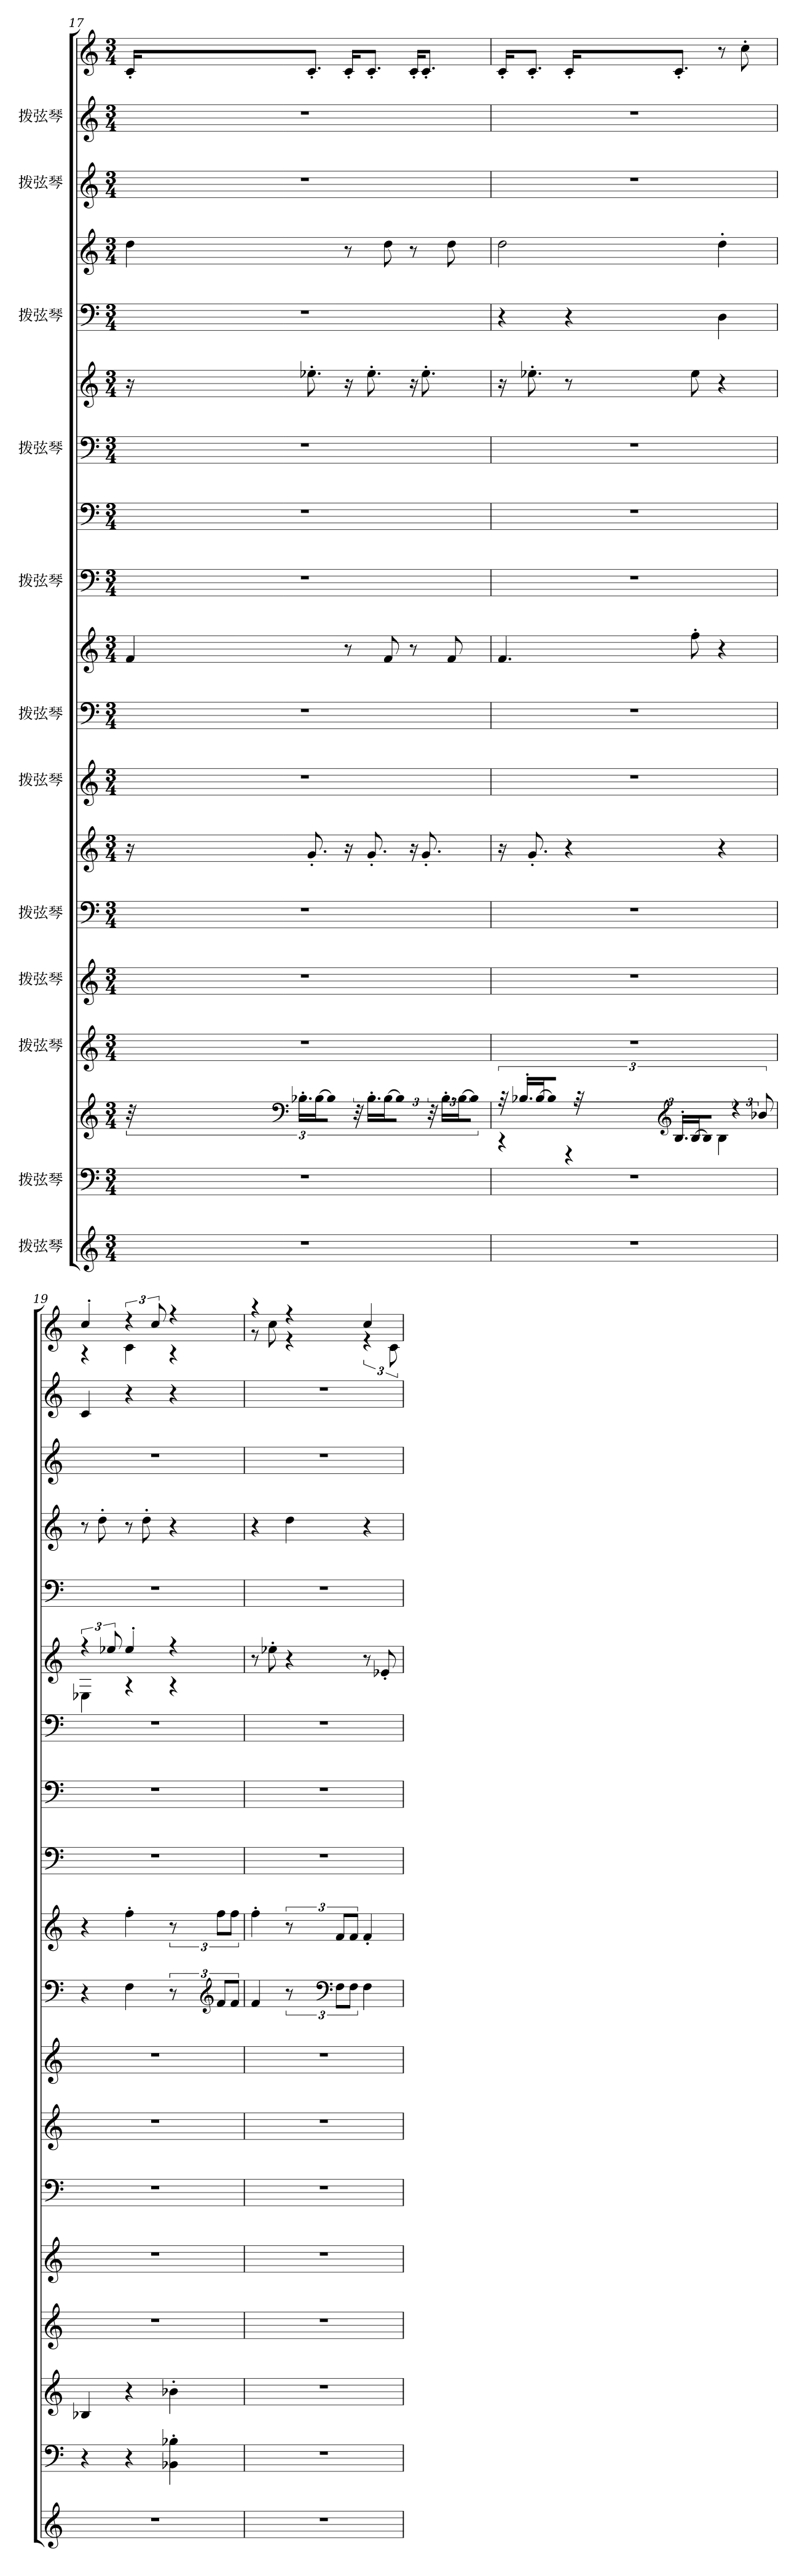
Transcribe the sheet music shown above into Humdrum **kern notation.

**kern	**kern	**kern	**kern	**kern	**kern	**kern	**kern	**kern	**kern	**kern	**kern	**kern	**kern	**kern	**kern	**kern	**kern	**kern
*part12	*part11	*part11	*part10	*part9	*part8	*part8	*part7	*part6	*part6	*part5	*part5	*part4	*part4	*part3	*part3	*part2	*part1	*part1
*staff19	*staff18	*staff17	*staff16	*staff15	*staff14	*staff13	*staff12	*staff11	*staff10	*staff9	*staff8	*staff7	*staff6	*staff5	*staff4	*staff3	*staff2	*staff1
*I"拨弦琴	*I"拨弦琴	*	*I"拨弦琴	*I"拨弦琴	*I"拨弦琴	*	*I"拨弦琴	*I"拨弦琴	*	*I"拨弦琴	*	*I"拨弦琴	*	*I"拨弦琴	*	*I"拨弦琴	*I"拨弦琴	*
*clefG2	*clefF4	*clefG2	*clefG2	*clefG2	*clefF4	*clefG2	*clefG2	*clefF4	*clefG2	*clefF4	*clefF4	*clefF4	*clefG2	*clefF4	*clefG2	*clefG2	*clefG2	*clefG2
*k[]	*k[]	*k[]	*k[]	*k[]	*k[]	*k[]	*k[]	*k[]	*k[]	*k[]	*k[]	*k[]	*k[]	*k[]	*k[]	*k[]	*k[]	*k[]
*M3/4	*M3/4	*M3/4	*M3/4	*M3/4	*M3/4	*M3/4	*M3/4	*M3/4	*M3/4	*M3/4	*M3/4	*M3/4	*M3/4	*M3/4	*M3/4	*M3/4	*M3/4	*M3/4
=17	=17	=17	=17	=17	=17	=17	=17	=17	=17	=17	=17	=17	=17	=17	=17	=17	=17	=17
2.r	2.r	48r	2.r	2.r	2.r	16r	2.r	2.r	4f/	2.r	2.r	2.r	16r	2.r	4dd\	2.r	2.r	16c'/KL
*	*	*clefF4	*	*	*	*	*	*	*	*	*	*	*	*	*	*	*	*
.	.	24.B-X'\LL	.	.	.	.	.	.	.	.	.	.	.	.	.	.	.	.
.	.	.	.	.	.	8.g'/	.	.	.	.	.	.	8.ee-X'\	.	.	.	.	8.c'/J
.	.	[24B-\J	.	.	.	.	.	.	.	.	.	.	.	.	.	.	.	.
.	.	8B-\J]	.	.	.	.	.	.	.	.	.	.	.	.	.	.	.	.
.	.	48r	.	.	.	16r	.	.	8r	.	.	.	16r	.	8r	.	.	16c'/KL
.	.	24.B-'\LL	.	.	.	.	.	.	.	.	.	.	.	.	.	.	.	.
.	.	.	.	.	.	8.g'/	.	.	.	.	.	.	8.ee-'\	.	.	.	.	8.c'/J
.	.	[24B-\J	.	.	.	.	.	.	.	.	.	.	.	.	.	.	.	.
.	.	8B-\J]	.	.	.	.	.	.	8f/	.	.	.	.	.	8dd\	.	.	.
.	.	48r	.	.	.	16r	.	.	8r	.	.	.	16r	.	8r	.	.	16c'/KL
.	.	24.B-'\LL	.	.	.	.	.	.	.	.	.	.	.	.	.	.	.	.
.	.	.	.	.	.	8.g'/	.	.	.	.	.	.	8.ee-'\	.	.	.	.	8.c'/J
.	.	[24B-\J	.	.	.	.	.	.	.	.	.	.	.	.	.	.	.	.
.	.	8B-\J]	.	.	.	.	.	.	8f/	.	.	.	.	.	8dd\	.	.	.
=18	=18	=18	=18	=18	=18	=18	=18	=18	=18	=18	=18	=18	=18	=18	=18	=18	=18	=18
*	*	*^	*	*	*	*	*	*	*	*	*	*	*	*	*	*	*	*
2.r	2.r	48r	4r	2.r	2.r	2.r	16r	2.r	2.r	4.f/	2.r	2.r	2.r	16r	4r	2dd\	2.r	2.r	16c'/KL
.	.	24.B-X'/LL	.	.	.	.	.	.	.	.	.	.	.	.	.	.	.	.	.
.	.	.	.	.	.	.	8.g'/	.	.	.	.	.	.	8.ee-X'\	.	.	.	.	8.c'/J
.	.	[24B-/J	.	.	.	.	.	.	.	.	.	.	.	.	.	.	.	.	.
.	.	8B-/J]	.	.	.	.	.	.	.	.	.	.	.	.	.	.	.	.	.
.	.	48r	4r	.	.	.	4r	.	.	.	.	.	.	8r	4r	.	.	.	16c'/KL
*	*	*clefG2	*	*	*	*	*	*	*	*	*	*	*	*	*	*	*	*	*
.	.	24.B-'/LL	.	.	.	.	.	.	.	.	.	.	.	.	.	.	.	.	.
.	.	.	.	.	.	.	.	.	.	.	.	.	.	.	.	.	.	.	8.c'/J
.	.	[24B-/J	.	.	.	.	.	.	.	.	.	.	.	.	.	.	.	.	.
.	.	8B-/J]	.	.	.	.	.	.	.	8ff'\	.	.	.	8ee-\	.	.	.	.	.
.	.	6r	4B-\	.	.	.	4r	.	.	4r	.	.	.	4r	4D\	4dd'\	.	.	8r
.	.	.	.	.	.	.	.	.	.	.	.	.	.	.	.	.	.	.	8cc'\
.	.	12b-X/	.	.	.	.	.	.	.	.	.	.	.	.	.	.	.	.	.
*	*	*v	*v	*	*	*	*	*	*	*	*	*	*	*	*	*	*	*	*
!!LO:PB:g=z
=19	=19	=19	=19	=19	=19	=19	=19	=19	=19	=19	=19	=19	=19	=19	=19	=19	=19	=19
*	*	*	*	*	*	*	*	*	*	*	*	*	*^	*	*	*	*	*^
2.r	4r	4B-X/	2.r	2.r	2.r	2.r	2.r	4r	4r	2.r	2.r	2.r	6r	4E-X\	2.r	8r	2.r	4c/	4cc'/	4r
.	.	.	.	.	.	.	.	.	.	.	.	.	.	.	.	8dd'\	.	.	.	.
.	.	.	.	.	.	.	.	.	.	.	.	.	12ee-X/	.	.	.	.	.	.	.
.	4r	4r	.	.	.	.	.	4F\	4ff'\	.	.	.	4ee-'/	4r	.	8r	.	4r	6r	4c\
.	.	.	.	.	.	.	.	.	.	.	.	.	.	.	.	8dd'\	.	.	.	.
.	.	.	.	.	.	.	.	.	.	.	.	.	.	.	.	.	.	.	12cc/	.
.	4BB-X\' 4B-X\'	4b-X'\	.	.	.	.	.	12r	12r	.	.	.	4r	4r	.	4r	.	4r	4r	4r
*	*	*	*	*	*	*	*	*clefG2	*	*	*	*	*	*	*	*	*	*	*	*
.	.	.	.	.	.	.	.	12f/L	12ff\L	.	.	.	.	.	.	.	.	.	.	.
.	.	.	.	.	.	.	.	12f/J	12ff\J	.	.	.	.	.	.	.	.	.	.	.
*	*	*	*	*	*	*	*	*	*	*	*	*	*v	*v	*	*	*	*	*	*
=20	=20	=20	=20	=20	=20	=20	=20	=20	=20	=20	=20	=20	=20	=20	=20	=20	=20	=20	=20
2.r	2.r	2.r	2.r	2.r	2.r	2.r	2.r	4f/	4ff'\	2.r	2.r	2.r	8r	2.r	4r	2.r	2.r	4r	8r
.	.	.	.	.	.	.	.	.	.	.	.	.	8ee-X'\	.	.	.	.	.	8cc\
.	.	.	.	.	.	.	.	12r	12r	.	.	.	4r	.	4dd\	.	.	4r	4r
*	*	*	*	*	*	*	*	*clefF4	*	*	*	*	*	*	*	*	*	*	*
.	.	.	.	.	.	.	.	12F\L	12f/L	.	.	.	.	.	.	.	.	.	.
.	.	.	.	.	.	.	.	12F\J	12f/J	.	.	.	.	.	.	.	.	.	.
.	.	.	.	.	.	.	.	4F\	4f'/	.	.	.	8r	.	4r	.	.	4cc/	6r
.	.	.	.	.	.	.	.	.	.	.	.	.	8e-X'/	.	.	.	.	.	.
.	.	.	.	.	.	.	.	.	.	.	.	.	.	.	.	.	.	.	12c\
*	*	*	*	*	*	*	*	*	*	*	*	*	*	*	*	*	*	*v	*v
=	=	=	=	=	=	=	=	=	=	=	=	=	=	=	=	=	=	=
*-	*-	*-	*-	*-	*-	*-	*-	*-	*-	*-	*-	*-	*-	*-	*-	*-	*-	*-
